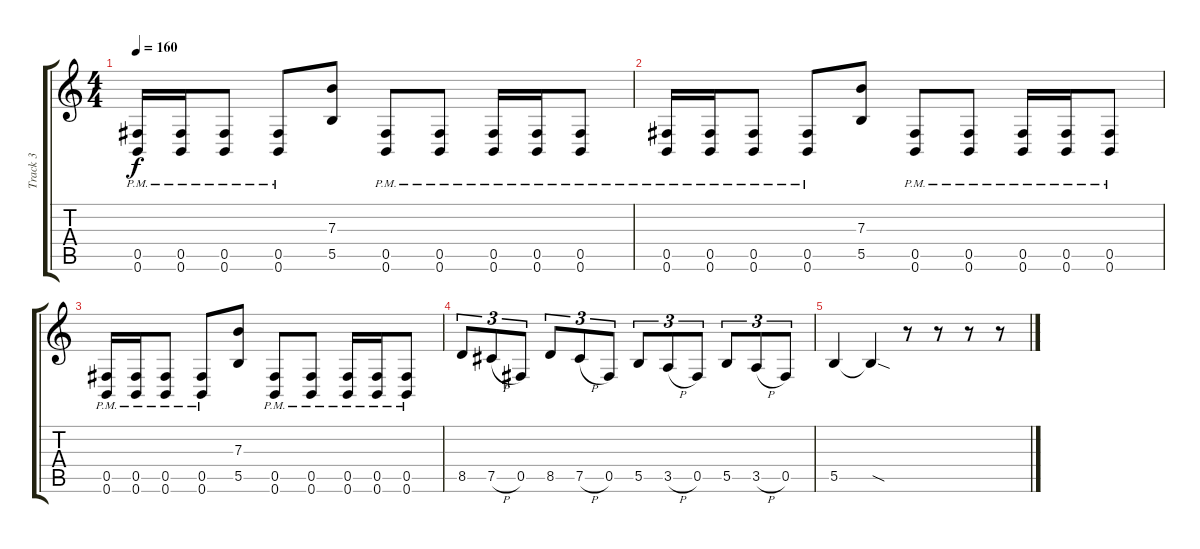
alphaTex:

\track ("Track 3" "Track 3") {instrument distortionguitar}
\staff {score tabs}
\tuning (Db4 Ab3 E3 B2 Gb2 B1) {hide}
\ts (4 4)
\tempo 160
\clef g2
\ks c
(0.5{pm} 0.6{pm}).16{dy f} (0.5{pm} 0.6{pm}).16 (0.5{pm} 0.6{pm}).8 (0.5{pm} 0.6{pm}).8 (7.3 5.5).8 (0.5{pm} 0.6{pm}).8 (0.5{pm} 0.6{pm}).8 (0.5{pm} 0.6{pm}).16 (0.5{pm} 0.6{pm}).16 (0.5{pm} 0.6{pm}).8 |
(0.5{pm} 0.6{pm}).16 (0.5{pm} 0.6{pm}).16 (0.5{pm} 0.6{pm}).8 (0.5{pm} 0.6{pm}).8 (7.3 5.5).8 (0.5{pm} 0.6{pm}).8 (0.5{pm} 0.6{pm}).8 (0.5{pm} 0.6{pm}).16 (0.5{pm} 0.6{pm}).16 (0.5{pm} 0.6{pm}).8 |
(0.5{pm} 0.6{pm}).16 (0.5{pm} 0.6{pm}).16 (0.5{pm} 0.6{pm}).8 (0.5{pm} 0.6{pm}).8 (7.3 5.5).8 (0.5{pm} 0.6{pm}).8 (0.5{pm} 0.6{pm}).8 (0.5{pm} 0.6{pm}).16 (0.5{pm} 0.6{pm}).16 (0.5{pm} 0.6{pm}).8 |
8.5.8{tu (3 2)} 7.5{h}.8{tu (3 2)} 0.5.8{tu (3 2)} 8.5.8{tu (3 2)} 7.5{h}.8{tu (3 2)} 0.5.8{tu (3 2)} 5.5.8{tu (3 2)} 3.5{h}.8{tu (3 2)} 0.5.8{tu (3 2)} 5.5.8{tu (3 2)} 3.5{h}.8{tu (3 2)} 0.5.8{tu (3 2)} |
5.5.4 5.5{sod t}.4 r.8 r.8 r.8 r.8
